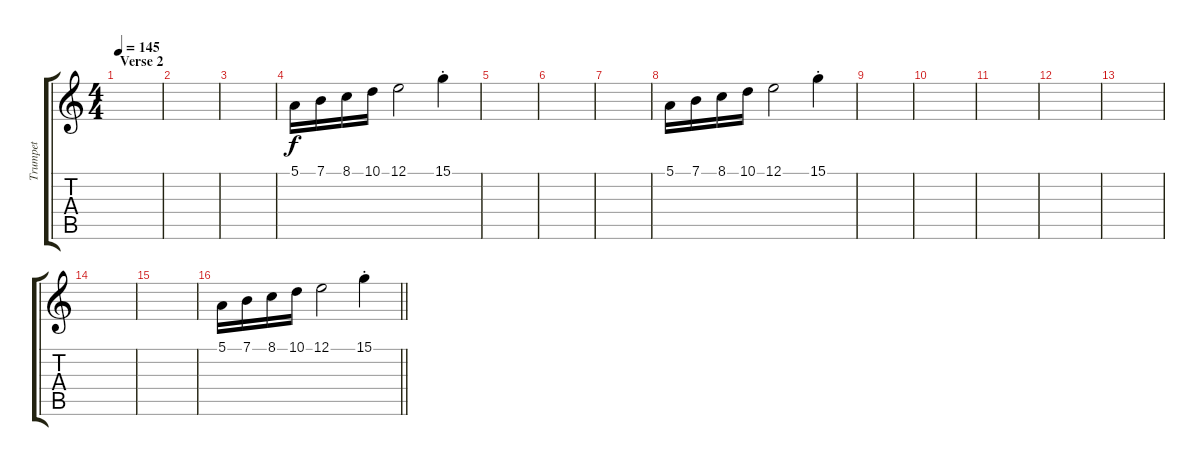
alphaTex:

\track ("Trumpet" "Trumpet") {instrument trumpet}
\staff {score tabs}
\tuning (E4 B3 G3 D3 A2 E2) {hide}
\ts (4 4)
\section ("" "Verse 2")
\tempo 145
\clef g2
\ks c
|
|
|
5.1.16 7.1.16 8.1.16 10.1.16 12.1.2 15.1{st}.4 |
|
|
|
5.1.16 7.1.16 8.1.16 10.1.16 12.1.2 15.1{st}.4 |
|
|
|
|
|
|
|
\barLineRight lightlight
5.1.16 7.1.16 8.1.16 10.1.16 12.1.2 15.1{st}.4
